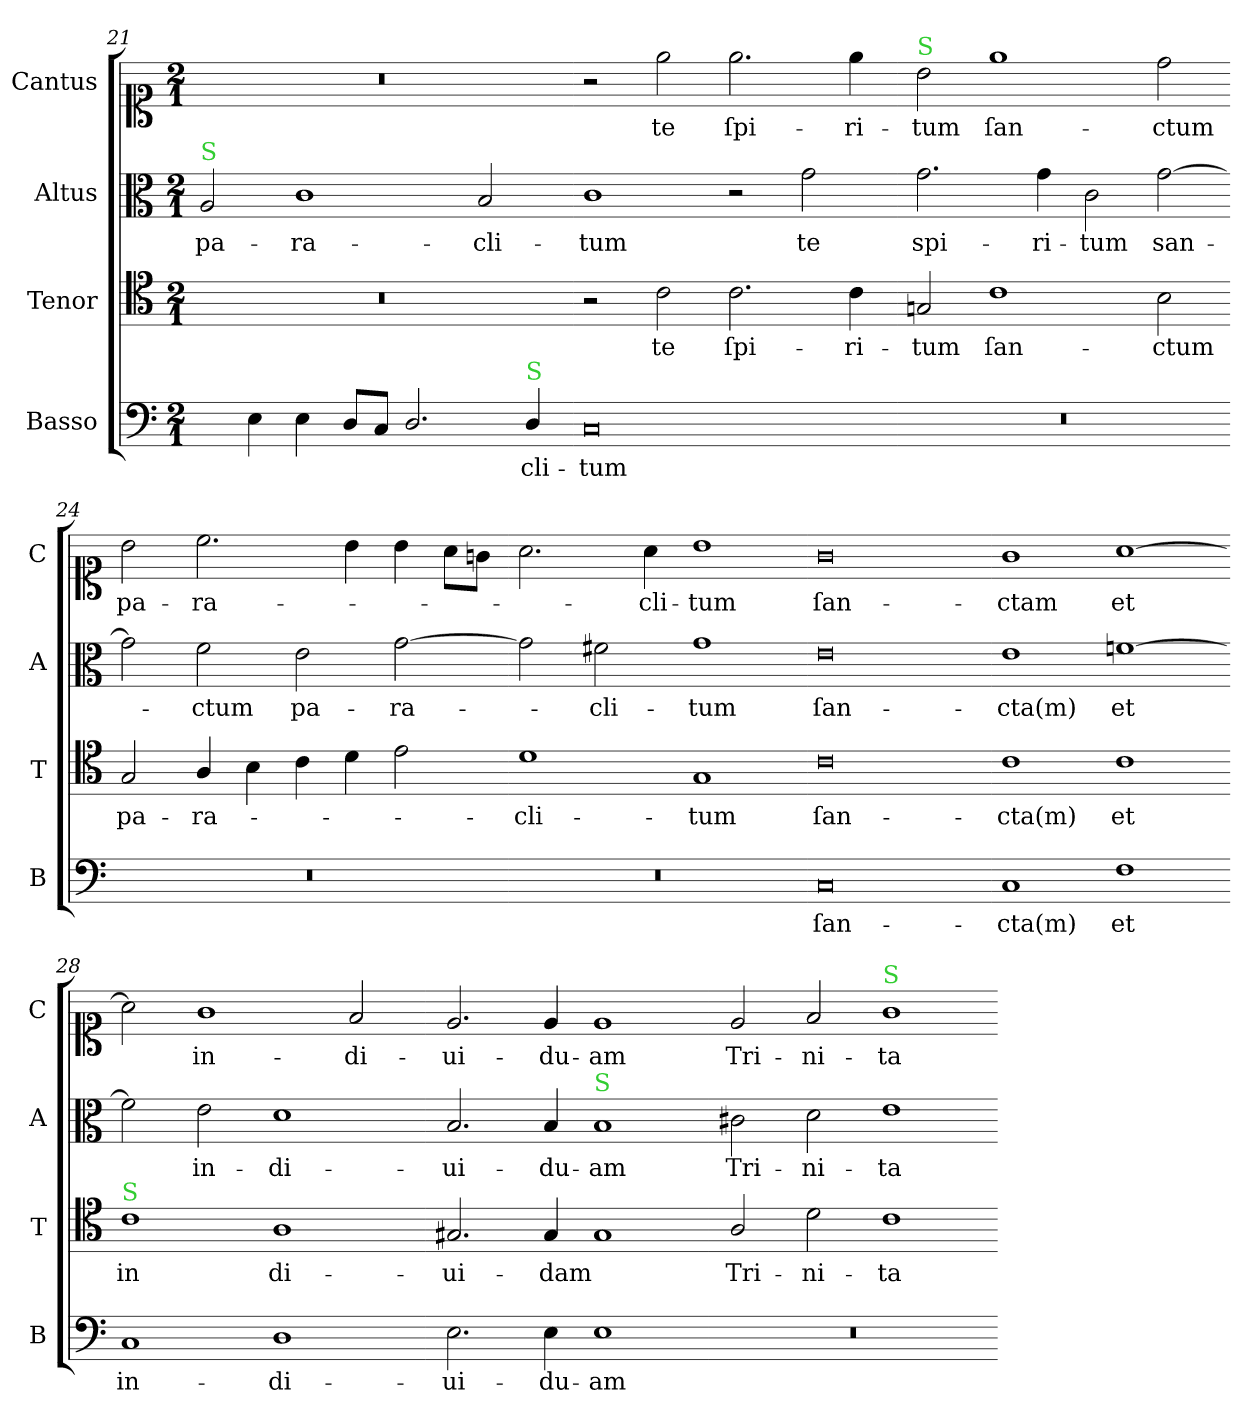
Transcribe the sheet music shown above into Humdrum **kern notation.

**kern	**text	**kern	**text	**kern	**text	**kern	**text
*part4	*part4	*part3	*part3	*part2	*part2	*part1	*part1
*staff4	*staff4	*staff3	*staff3	*staff2	*staff2	*staff1	*staff1
*I"Basso	*	*I"Tenor	*	*I"Altus	*	*I"Cantus	*
*I'B	*	*I'T	*	*I'A	*	*I'C	*
*clefF4	*	*clefC4	*	*clefC3	*	*clefC1	*
*k[]	*	*k[]	*	*k[]	*	*k[]	*
*C:	*	*C:	*	*C:	*	*C:	*
*M2/1	*	*M2/1	*	*M2/1	*	*M2/1	*
=21	=21	=21	=21	=21	=21	=21	=21
!	!	!	!	!LO:TX:a:color=limegreen:t=S	!	!	!
4ryy	.	0r	.	2A/	pa-	0r	.
4E\	.	.	.	.	.	.	.
4E\	.	.	.	1c	-ra-	.	.
8D/L	.	.	.	.	.	.	.
8C/J	.	.	.	.	.	.	.
2.D/	.	.	.	.	.	.	.
.	.	.	.	2B/	-cli-	.	.
!LO:TX:a:color=limegreen:t=S	!	!	!	!	!	!	!
4D/	-cli-	.	.	.	.	.	.
=22-	=22-	=22-	=22-	=22-	=22-	=22-	=22-
0C	-tum	2r	.	1c	-tum	2r	.
.	.	2c\	te	.	.	2ee\	te
.	.	2.c\	ſpi-	2r	.	2.ee\	ſpi-
!	!	!	!	!	!LO:LY:i	!	!
.	.	.	.	2g\	te	.	.
.	.	4c\	-ri-	.	.	4ee\	-ri-
=23-	=23-	=23-	=23-	=23-	=23-	=23-	=23-
!	!	!	!	!	!	!LO:TX:a:color=limegreen:t=S	!
!	!	!	!	!	!LO:LY:i	!	!
0r	.	2Gn/	-tum	2.g\	spi-	2b\	-tum
.	.	1c	ſan-	.	.	1ee	ſan-
!	!	!	!	!	!LO:LY:i	!	!
.	.	.	.	4g\	-ri-	.	.
!	!	!	!	!	!LO:LY:i	!	!
.	.	.	.	2c\	-tum	.	.
!	!	!	!	!	!LO:LY:i	!	!
.	.	2B\	-ctum	[2g\	san-	2dd\	-ctum
=24-	=24-	=24-	=24-	=24-	=24-	=24-	=24-
0r	.	2G/	pa-	2g\]	.	2b\	pa-
!	!	!	!	!	!LO:LY:i	!	!
.	.	4A/	-ra-	2f\	-ctum	2.cc\	-ra-
.	.	4B\	.	.	.	.	.
!	!	!	!	!	!LO:LY:i	!	!
.	.	4c\	.	2e\	pa-	.	.
.	.	4d\	.	.	.	4b\	.
!	!	!	!	!	!LO:LY:i	!	!
.	.	2e\	.	[2g\	-ra-	4b\	.
.	.	.	.	.	.	8a\L	.
.	.	.	.	.	.	8gn\J	.
=25-	=25-	=25-	=25-	=25-	=25-	=25-	=25-
0r	.	1d	-cli-	2g\]	.	2.a\	.
!	!	!	!	!	!LO:LY:i	!	!
.	.	.	.	2f#X\	-cli-	.	.
.	.	.	.	.	.	4a\	-cli-
!	!	!	!	!	!LO:LY:i	!	!
.	.	1G	-tum	1g	-tum	1b	-tum
=26-	=26-	=26-	=26-	=26-	=26-	=26-	=26-
0C	ſan-	0c	ſan-	0e	ſan-	0g	ſan-
=27-	=27-	=27-	=27-	=27-	=27-	=27-	=27-
1C	-cta(m)	1c	-cta(m)	1e	-cta(m)	1g	-ctam
1F	et	1c	et	[1fn	et	[1a	et
=28-	=28-	=28-	=28-	=28-	=28-	=28-	=28-
!	!	!LO:TX:a:color=limegreen:t=S	!	!	!	!	!
1C	in-	1c	in	2f]	.	2a]	.
.	.	.	.	2e\	in-	1g	in-
1D	-di-	1A	di-	1d	-di-	.	.
.	.	.	.	.	.	2f/	-di-
=29-	=29-	=29-	=29-	=29-	=29-	=29-	=29-
2.E\	-ui-	2.G#X/	-ui-	2.B/	-ui-	2.e/	-ui-
4E\	-du-	4G#/	-dam	4B/	-du-	4e/	-du-
!	!	!	!	!LO:TX:a:color=limegreen:t=S	!	!	!
1E	-am	1G#	.	1B	-am	1e	-am
=30-	=30-	=30-	=30-	=30-	=30-	=30-	=30-
0r	.	2A/	Tri-	2c#X\	Tri-	2e/	Tri-
.	.	2d\	-ni-	2d\	-ni-	2f/	-ni-
!	!	!	!	!	!	!LO:TX:a:color=limegreen:t=S	!
.	.	1c	-ta-	1e	-ta-	1g	-ta-
=-	=-	=-	=-	=-	=-	=-	=-
*-	*-	*-	*-	*-	*-	*-	*-
